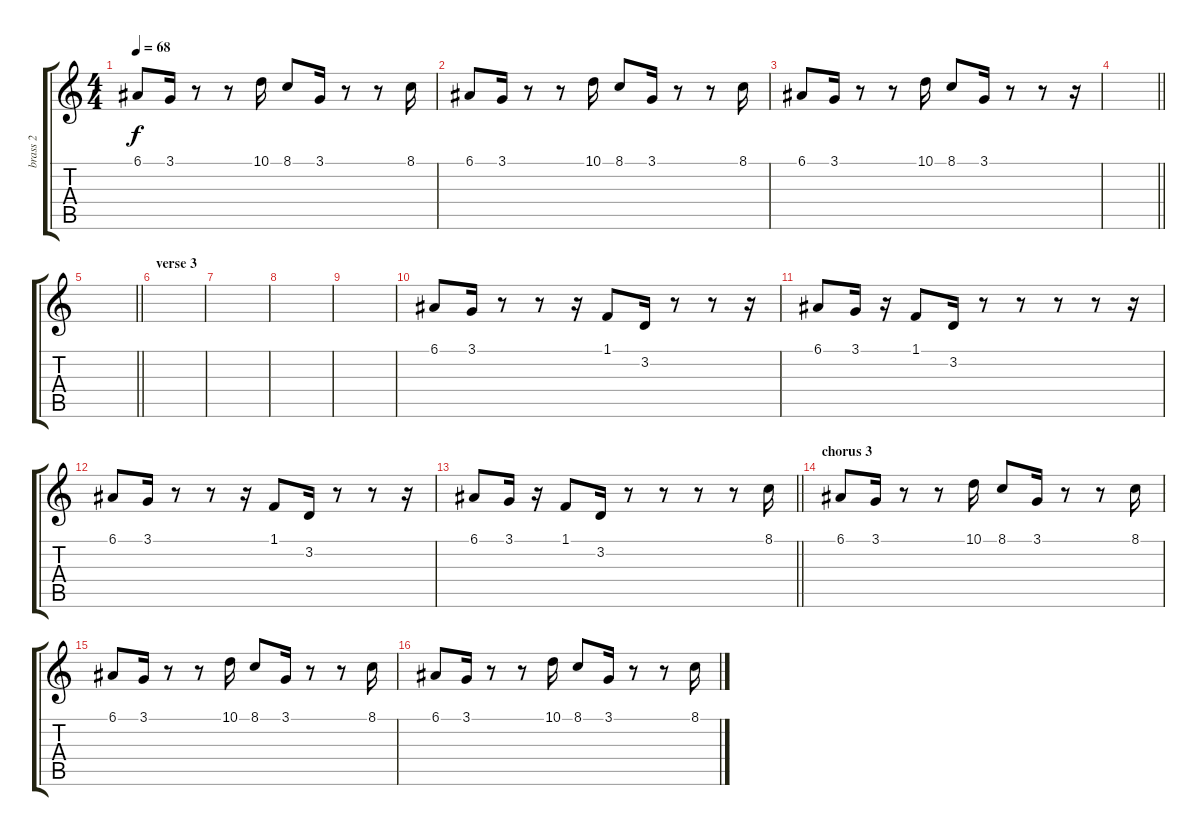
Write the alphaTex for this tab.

\track ("brass 2" "brass 2") {instrument trombone}
\staff {score tabs}
\tuning (E4 B3 G3 D3 A2 E2) {hide}
\ts (4 4)
\tempo 68
\clef g2
\ks c
6.1.8{dy f} 3.1.16 r.8 r.8 10.1.16 8.1.8 3.1.16 r.8 r.8 8.1.16 |
6.1.8 3.1.16 r.8 r.8 10.1.16 8.1.8 3.1.16 r.8 r.8 8.1.16 |
6.1.8 3.1.16 r.8 r.8 10.1.16 8.1.8 3.1.16 r.8 r.8 r.16 |
\barLineRight lightlight
|
\barLineRight lightlight
|
\section ("" "verse 3")
|
|
|
|
6.1.8{volume 12} 3.1.16 r.8 r.8 r.16 1.1.8 3.2.16 r.8 r.8 r.16 |
6.1.8 3.1.16 r.16 1.1.8 3.2.16 r.8 r.8 r.8 r.8 r.16 |
6.1.8 3.1.16 r.8 r.8 r.16 1.1.8 3.2.16 r.8 r.8 r.16 |
\barLineRight lightlight
6.1.8 3.1.16 r.16 1.1.8 3.2.16 r.8 r.8 r.8 r.8 8.1.16{volume 16} |
\section ("" "chorus 3")
6.1.8 3.1.16 r.8 r.8 10.1.16 8.1.8 3.1.16 r.8 r.8 8.1.16 |
6.1.8 3.1.16 r.8 r.8 10.1.16 8.1.8 3.1.16 r.8 r.8 8.1.16 |
6.1.8 3.1.16 r.8 r.8 10.1.16 8.1.8 3.1.16 r.8 r.8 8.1.16
